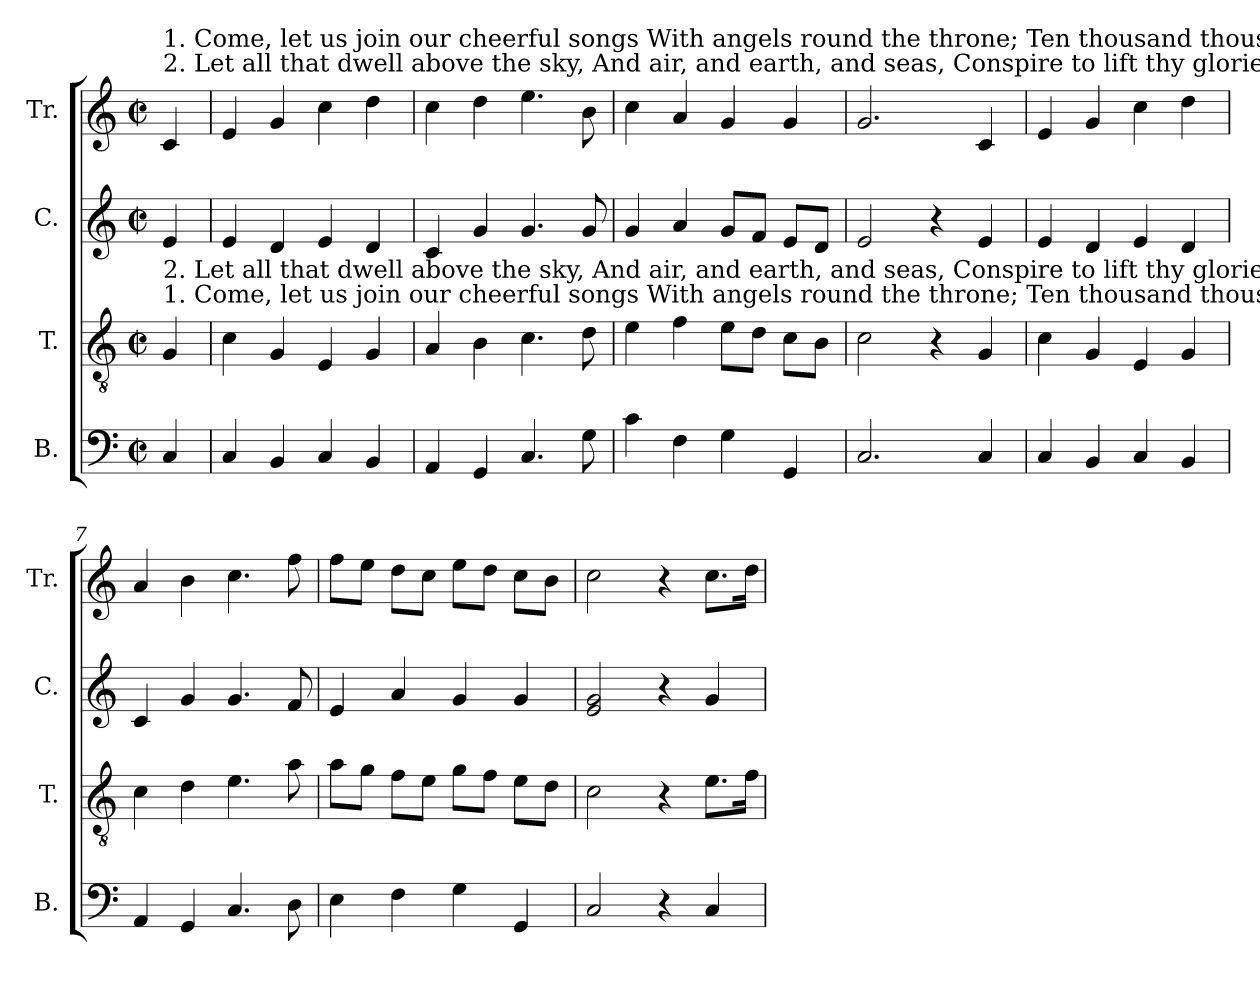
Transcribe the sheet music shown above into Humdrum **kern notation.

**kern	**kern	**kern	**kern
*part4	*part3	*part2	*part1
*staff4	*staff3	*staff2	*staff1
*I"B.	*I"T.	*I"C.	*I"Tr.
*I'B.	*I'T.	*I'C.	*I'Tr.
*clefF4	*clefGv2	*clefG2	*clefG2
*k[]	*k[]	*k[]	*k[]
*M2/2	*M2/2	*M2/2	*M2/2
*met(c|)	*met(c|)	*met(c|)	*met(c|)
*MM80	*MM80	*MM80	*MM80
=1	=1	=1	=1
!	!	!	!LO:TX:a:t=2.  Let  all  that  dwell  above  the  sky,  And  air,  and  earth, and seas,  Conspire  to  lift  thy  glories  high,   And   speak  thine  end  –  less    praise.    The    whole  cre  – a  –  tion
!	!	!	!LO:TX:a:t=1. Come, let us join our cheerful songs  With angels round the throne;  Ten thousand thousand are their tongues,  But all  their   joys    are       one.       Wor   –   thy  the  Lamb  that
!	!LO:TX:a:t=1. Come, let us join our cheerful songs  With angels round the throne;  Ten thousand thousand are their tongues,  But all  their   joys    are       one.       Wor   –   thy  the  Lamb  that	!	!
!	!LO:TX:a:t=2.  Let  all  that  dwell  above  the  sky,  And  air,  and  earth, and seas,  Conspire  to  lift  thy  glories  high,   And   speak  thine  end  –  less    praise.    The    whole  cre  – a  –  tion	!	!
4C!/	4G!/	4e!/	4c!/
=2	=2	=2	=2
4C!/	4c!\	4e!/	4e!/
4BB!/	4G!/	4d!/	4g!/
4C!/	4E!/	4e!/	4cc!\
4BB!/	4G!/	4d!/	4dd!\
=3	=3	=3	=3
4AA!/	4A!/	4c!/	4cc!\
4GG!/	4B!\	4g!/	4dd!\
4.C!/	4.c!\	4.g!/	4.ee!\
8G!\	8d!\	8g!/	8b!\
=4	=4	=4	=4
4c!\	4e!\	4g!/	4cc!\
4F!\	4f!\	4a!/	4a!/
4G!\	8e!\L	8g!/L	4g!/
.	8d!\J	8f!/J	.
4GG!/	8c!\L	8e!/L	4g!/
.	8B!\J	8d!/J	.
=5	=5	=5	=5
2.C!/	2c!\	2e!/	2.g!/
.	4r	4r	.
4C!/	4G!/	4e!/	4c!/
=6	=6	=6	=6
4C!/	4c!\	4e!/	4e!/
4BB!/	4G!/	4d!/	4g!/
4C!/	4E!/	4e!/	4cc!\
4BB!/	4G!/	4d!/	4dd!\
=7	=7	=7	=7
4AA!/	4c!\	4c!/	4a!/
4GG!/	4d!\	4g!/	4b!\
4.C!/	4.e!\	4.g!/	4.cc!\
8D!\	8a!\	8f!/	8ff!\
=8	=8	=8	=8
4E!\	8a!\L	4e!/	8ff!\L
.	8g!\J	.	8ee!\J
4F!\	8f!\L	4a!/	8dd!\L
.	8e!\J	.	8cc!\J
4G!\	8g!\L	4g!/	8ee!\L
.	8f!\J	.	8dd!\J
4GG!/	8e!\L	4g!/	8cc!\L
.	8d!\J	.	8b!\J
=9	=9	=9	=9
2C!/	2c!\	2e!/ 2g!/	2cc!\
4r	4r	4r	4r
4C!/	8.e!\L	4g!/	8.cc!\L
.	16f!\Jk	.	16dd!\Jk
=	=	=	=
*-	*-	*-	*-
